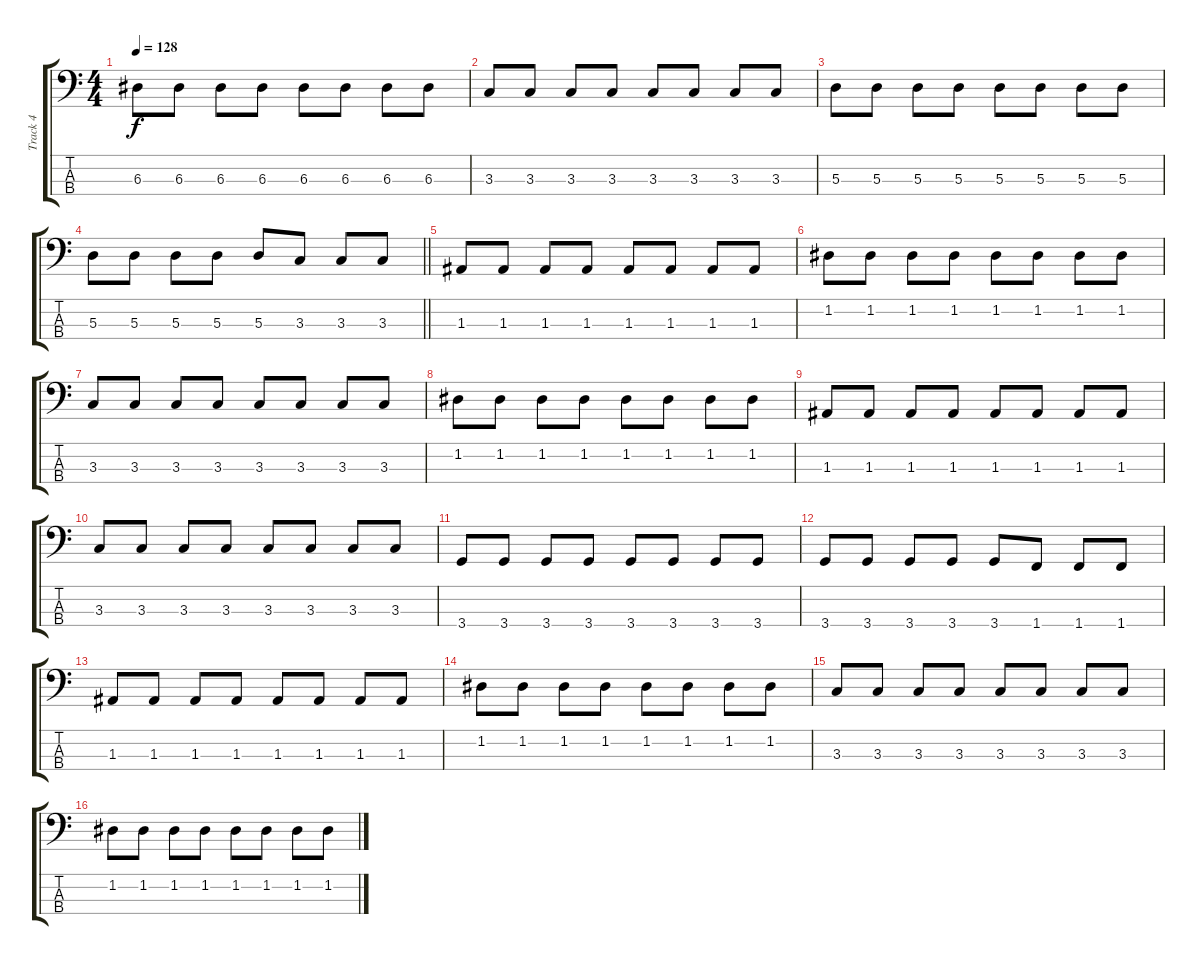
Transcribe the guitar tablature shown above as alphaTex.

\track ("Track 4" "Track 4") {instrument electricbassfinger}
\staff {score tabs}
\tuning (G2 D2 A1 E1) {hide}
\ts (4 4)
\tempo 128
\clef f4
\ks c
6.3.8{dy f} 6.3.8 6.3.8 6.3.8 6.3.8 6.3.8 6.3.8 6.3.8 |
3.3.8 3.3.8 3.3.8 3.3.8 3.3.8 3.3.8 3.3.8 3.3.8 |
5.3.8 5.3.8 5.3.8 5.3.8 5.3.8 5.3.8 5.3.8 5.3.8 |
\barLineRight lightlight
5.3.8 5.3.8 5.3.8 5.3.8 5.3.8 3.3.8 3.3.8 3.3.8 |
1.3.8 1.3.8 1.3.8 1.3.8 1.3.8 1.3.8 1.3.8 1.3.8 |
1.2.8 1.2.8 1.2.8 1.2.8 1.2.8 1.2.8 1.2.8 1.2.8 |
3.3.8 3.3.8 3.3.8 3.3.8 3.3.8 3.3.8 3.3.8 3.3.8 |
1.2.8 1.2.8 1.2.8 1.2.8 1.2.8 1.2.8 1.2.8 1.2.8 |
1.3.8 1.3.8 1.3.8 1.3.8 1.3.8 1.3.8 1.3.8 1.3.8 |
3.3.8 3.3.8 3.3.8 3.3.8 3.3.8 3.3.8 3.3.8 3.3.8 |
3.4.8 3.4.8 3.4.8 3.4.8 3.4.8 3.4.8 3.4.8 3.4.8 |
3.4.8 3.4.8 3.4.8 3.4.8 3.4.8 1.4.8 1.4.8 1.4.8 |
1.3.8 1.3.8 1.3.8 1.3.8 1.3.8 1.3.8 1.3.8 1.3.8 |
1.2.8 1.2.8 1.2.8 1.2.8 1.2.8 1.2.8 1.2.8 1.2.8 |
3.3.8 3.3.8 3.3.8 3.3.8 3.3.8 3.3.8 3.3.8 3.3.8 |
1.2.8 1.2.8 1.2.8 1.2.8 1.2.8 1.2.8 1.2.8 1.2.8
